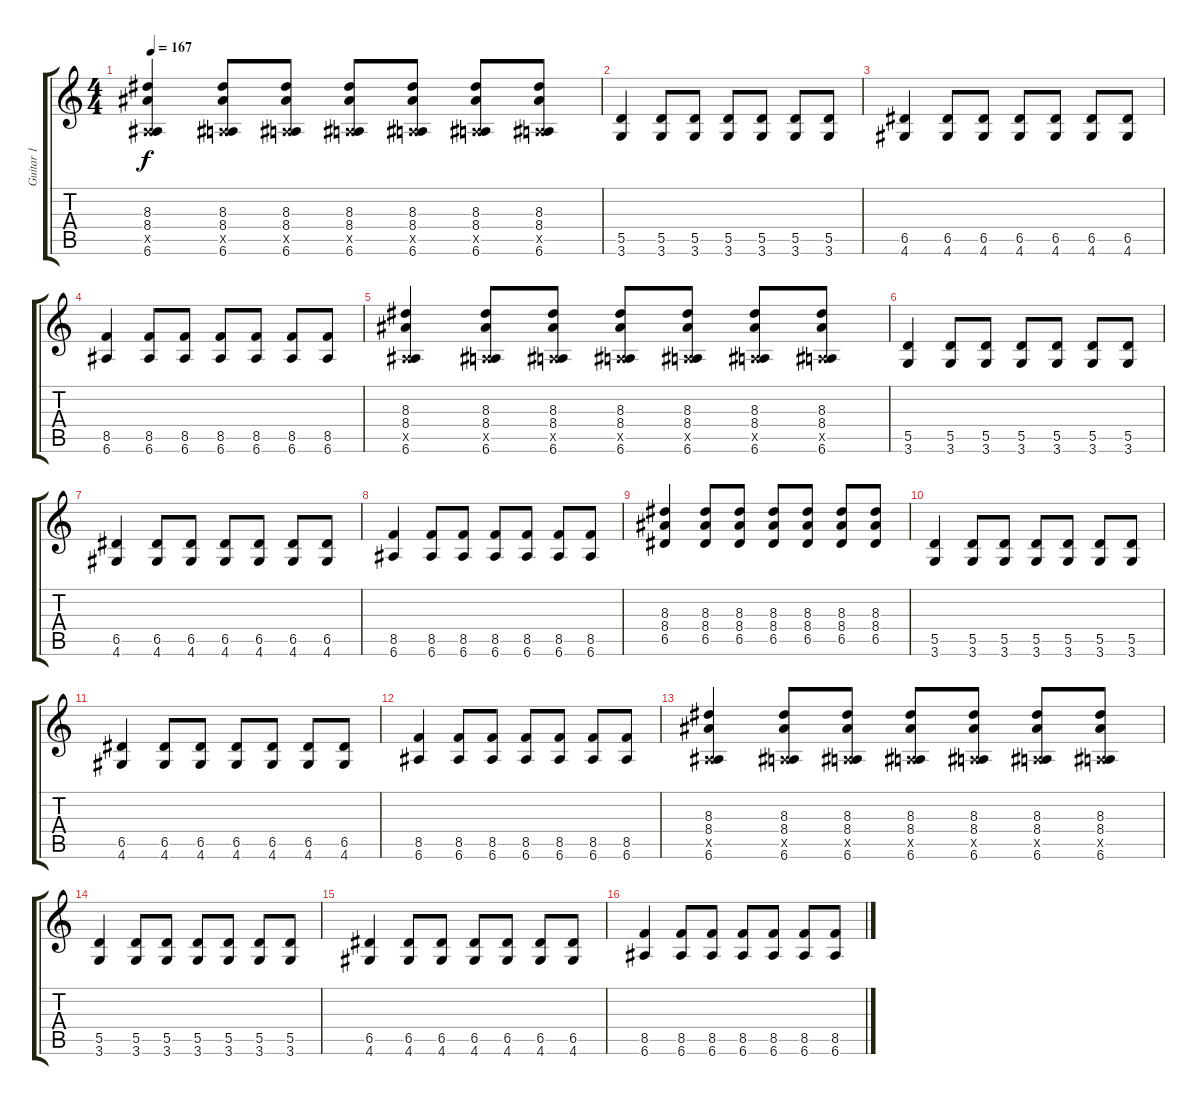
\track ("Guitar 1" "Guitar 1") {instrument electricguitarclean}
\staff {score tabs}
\tuning (E4 B3 G3 D3 A2 E2) {hide}
\ts (4 4)
\tempo 167
\clef g2
\ks c
(8.3 8.4 0.5{x} 6.6).4{dy f} (8.3 8.4 0.5{x} 6.6).8 (8.3 8.4 0.5{x} 6.6).8 (8.3 8.4 0.5{x} 6.6).8 (8.3 8.4 0.5{x} 6.6).8 (8.3 8.4 0.5{x} 6.6).8 (8.3 8.4 0.5{x} 6.6).8 |
(5.5 3.6).4 (5.5 3.6).8 (5.5 3.6).8 (5.5 3.6).8 (5.5 3.6).8 (5.5 3.6).8 (5.5 3.6).8 |
(6.5 4.6).4 (6.5 4.6).8 (6.5 4.6).8 (6.5 4.6).8 (6.5 4.6).8 (6.5 4.6).8 (6.5 4.6).8 |
(8.5 6.6).4 (8.5 6.6).8 (8.5 6.6).8 (8.5 6.6).8 (8.5 6.6).8 (8.5 6.6).8 (8.5 6.6).8 |
(8.3 8.4 0.5{x} 6.6).4 (8.3 8.4 0.5{x} 6.6).8 (8.3 8.4 0.5{x} 6.6).8 (8.3 8.4 0.5{x} 6.6).8 (8.3 8.4 0.5{x} 6.6).8 (8.3 8.4 0.5{x} 6.6).8 (8.3 8.4 0.5{x} 6.6).8 |
(5.5 3.6).4 (5.5 3.6).8 (5.5 3.6).8 (5.5 3.6).8 (5.5 3.6).8 (5.5 3.6).8 (5.5 3.6).8 |
(6.5 4.6).4 (6.5 4.6).8 (6.5 4.6).8 (6.5 4.6).8 (6.5 4.6).8 (6.5 4.6).8 (6.5 4.6).8 |
(8.5 6.6).4 (8.5 6.6).8 (8.5 6.6).8 (8.5 6.6).8 (8.5 6.6).8 (8.5 6.6).8 (8.5 6.6).8 |
(8.3 8.4 6.5).4 (8.3 8.4 6.5).8 (8.3 8.4 6.5).8 (8.3 8.4 6.5).8 (8.3 8.4 6.5).8 (8.3 8.4 6.5).8 (8.3 8.4 6.5).8 |
(5.5 3.6).4 (5.5 3.6).8 (5.5 3.6).8 (5.5 3.6).8 (5.5 3.6).8 (5.5 3.6).8 (5.5 3.6).8 |
(6.5 4.6).4 (6.5 4.6).8 (6.5 4.6).8 (6.5 4.6).8 (6.5 4.6).8 (6.5 4.6).8 (6.5 4.6).8 |
(8.5 6.6).4 (8.5 6.6).8 (8.5 6.6).8 (8.5 6.6).8 (8.5 6.6).8 (8.5 6.6).8 (8.5 6.6).8 |
(8.3 8.4 0.5{x} 6.6).4 (8.3 8.4 0.5{x} 6.6).8 (8.3 8.4 0.5{x} 6.6).8 (8.3 8.4 0.5{x} 6.6).8 (8.3 8.4 0.5{x} 6.6).8 (8.3 8.4 0.5{x} 6.6).8 (8.3 8.4 0.5{x} 6.6).8 |
(5.5 3.6).4 (5.5 3.6).8 (5.5 3.6).8 (5.5 3.6).8 (5.5 3.6).8 (5.5 3.6).8 (5.5 3.6).8 |
(6.5 4.6).4 (6.5 4.6).8 (6.5 4.6).8 (6.5 4.6).8 (6.5 4.6).8 (6.5 4.6).8 (6.5 4.6).8 |
(8.5 6.6).4 (8.5 6.6).8 (8.5 6.6).8 (8.5 6.6).8 (8.5 6.6).8 (8.5 6.6).8 (8.5 6.6).8
